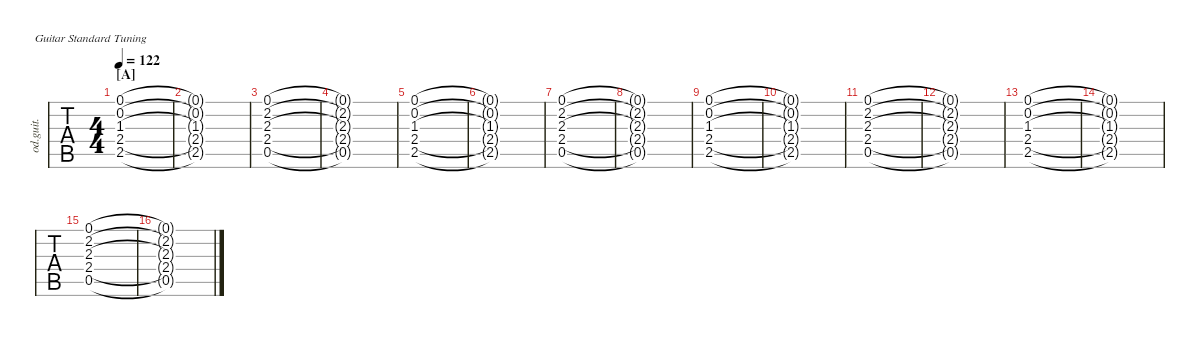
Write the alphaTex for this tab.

\defaultSystemsLayout 4
\hideDynamics
\bracketExtendMode nobrackets
\track ("Guitar(keyboard)" "od.guit.") {defaultSystemsLayout 4 instrument overdrivenguitar}
\staff {tabs}
\tuning (E4 B3 G3 D3 A2 E2)
\ts (4 4)
\section ("A" "")
\tempo 122
\clef g2
\ks c
(0.1 0.2 1.3{acc #} 2.4 2.5).1{dy f} |
(0.1{t} 0.2{t} 1.3{t acc #} 2.4{t} 2.5{t}).1 |
(0.1 2.2{acc #} 2.3 2.4 0.5).1 |
(0.1{t} 2.2{t acc #} 2.3{t} 2.4{t} 0.5{t}).1 |
\section ("" "")
(0.1 0.2 1.3{acc #} 2.4 2.5).1 |
(0.1{t} 0.2{t} 1.3{t acc #} 2.4{t} 2.5{t}).1 |
(0.1 2.2{acc #} 2.3 2.4 0.5).1 |
(0.1{t} 2.2{t acc #} 2.3{t} 2.4{t} 0.5{t}).1 |
(0.1 0.2 1.3{acc #} 2.4 2.5).1 |
(0.1{t} 0.2{t} 1.3{t acc #} 2.4{t} 2.5{t}).1 |
(0.1 2.2{acc #} 2.3 2.4 0.5).1 |
(0.1{t} 2.2{t acc #} 2.3{t} 2.4{t} 0.5{t}).1 |
(0.1 0.2 1.3{acc #} 2.4 2.5).1 |
(0.1{t} 0.2{t} 1.3{t acc #} 2.4{t} 2.5{t}).1 |
(0.1 2.2{acc #} 2.3 2.4 0.5).1 |
(0.1{t} 2.2{t acc #} 2.3{t} 2.4{t} 0.5{t}).1
